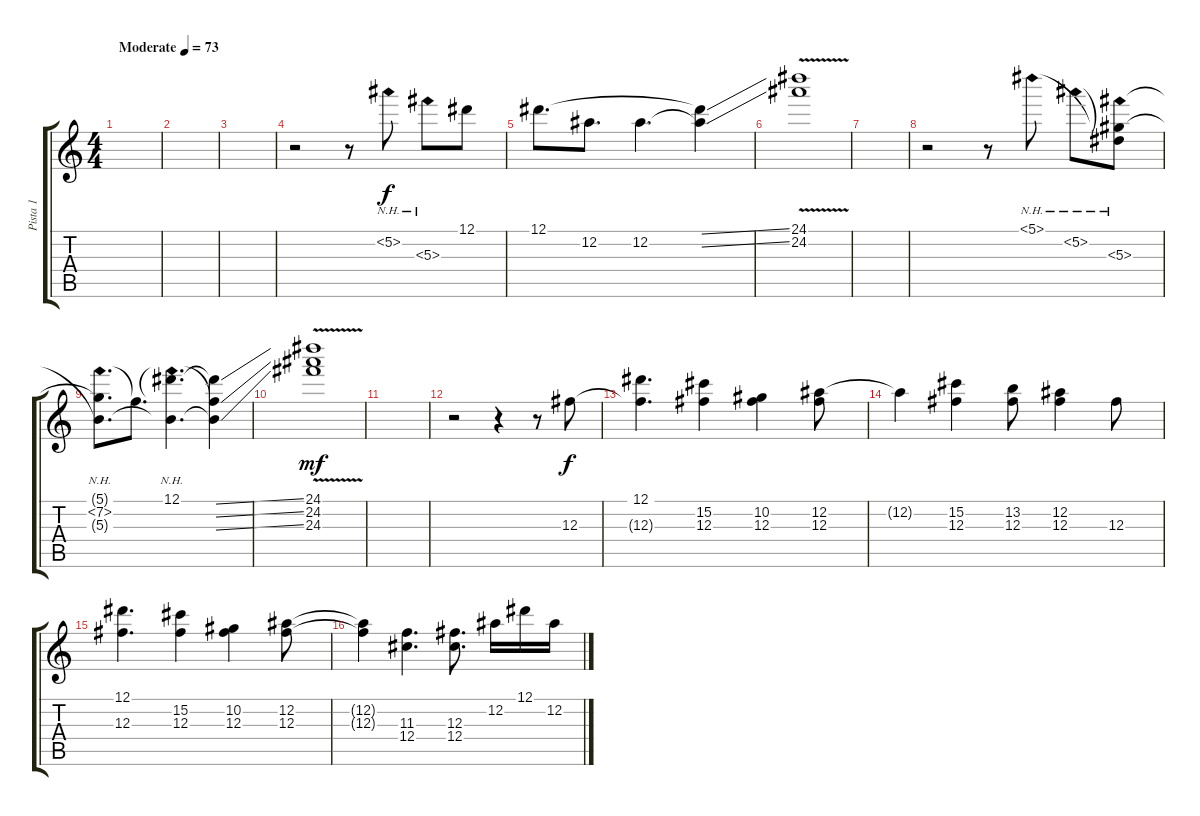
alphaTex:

\track ("Pista 1" "Pista 1") {instrument distortionguitar}
\staff {score tabs}
\tuning (Eb4 Bb3 Gb3 Db3 Ab2 Eb2) {hide}
\ts (4 4)
\tempo (73 "Moderate")
\clef g2
\ks c
|
|
|
r.2 r.8 5.2{nh}.8 5.3{nh}.8 12.1.8 |
12.1.8{d} 12.2.8{d} 12.2.4{d} (12.1{ss t} 12.2{ss t}).4 |
(24.1{v} 24.2{v}).1 |
|
r.2 r.8 5.1{nh}.8 5.2{nh}.8 (5.1{t} 5.2{t} 5.3{nh}).8 |
(5.1{t} 7.2{nh} 5.3{t}).8{d} 7.2{t}.8{d} (12.1 7.2{nh t} 5.3{t}).4{d} (12.1{ss t} 7.2{ss t} 5.3{ss t}).4 |
(24.1{v} 24.2{v} 24.3).1{dy mf} |
|
r.2 r.4 r.8 12.3.8{dy f} |
(12.1 12.3{t}).4{d} (15.2 12.3).4 (10.2 12.3).4 (12.2 12.3).8 |
12.2{t}.4 (15.2 12.3).4 (13.2 12.3).8 (12.2 12.3).4 12.3.8 |
(12.1 12.3).4{d} (15.2 12.3).4 (10.2 12.3).4 (12.2 12.3).8 |
(12.2{t} 12.3{t}).4 (11.3 12.4).4{d} (12.3 12.4).8{d} 12.2.16 12.1.16 12.2.16
